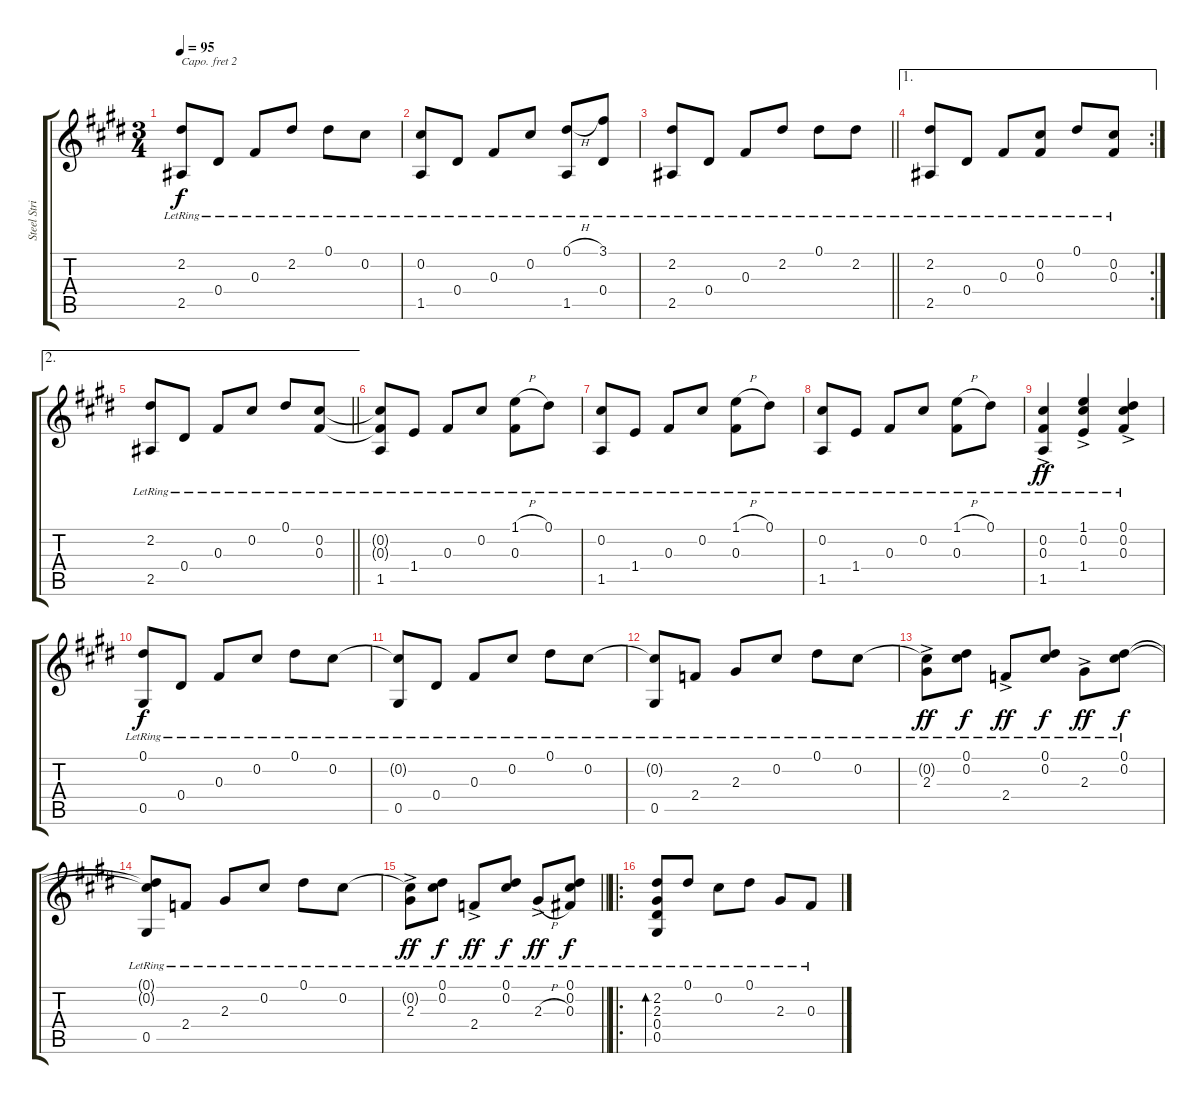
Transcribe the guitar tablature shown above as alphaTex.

\track ("Steel String Acoustic Guitar" "Steel Stri") {instrument acousticguitarsteel}
\staff {score tabs}
\capo 2
\tuning (Db4 B3 E3 Db3 Gb2 E2) {hide}
\ts (3 4)
\tempo 95
\clef g2
\ks e
(2.2{lr} 2.5{lr}).8{dy f} 0.4{lr}.8 0.3{lr}.8 2.2{lr}.8 0.1{lr}.8 0.2{lr}.8 |
\ks c#minor
(0.2{lr} 1.5{lr}).8 0.4{lr}.8 0.3{lr}.8 0.2{lr}.8 (0.1{h lr} 1.5{lr}).8 (3.1{lr} 0.4{lr}).8 |
\barLineRight lightlight
(2.2{lr} 2.5{lr}).8 0.4{lr}.8 0.3{lr}.8 2.2{lr}.8 0.1{lr}.8 2.2{lr}.8 |
\ae 1
\rc 2
(2.2{lr} 2.5{lr}).8 0.4{lr}.8 0.3{lr}.8 (0.2{lr} 0.3{lr}).8 0.1{lr}.8 (0.2{lr} 0.3{lr}).8 |
\ae 2
\barLineRight lightlight
(2.2{lr} 2.5{lr}).8 0.4{lr}.8 0.3{lr}.8 0.2{lr}.8 0.1{lr}.8 (0.2{lr} 0.3{lr}).8 |
\ks e
(0.2{t} 0.3{t} 1.5{lr}).8 1.4{lr}.8 0.3{lr}.8 0.2{lr}.8 (1.1{h lr} 0.3{lr}).8 0.1{lr}.8 |
\ks c#minor
(0.2{lr} 1.5{lr}).8 1.4{lr}.8 0.3{lr}.8 0.2{lr}.8 (1.1{h lr} 0.3{lr}).8 0.1{lr}.8 |
(0.2{lr} 1.5{lr}).8 1.4{lr}.8 0.3{lr}.8 0.2{lr}.8 (1.1{h lr} 0.3{lr}).8 0.1{lr}.8 |
(0.2{ac lr} 0.3{ac lr} 1.5{ac lr}).4{dy ff} (1.1{ac lr} 0.2{ac lr} 1.4{ac lr}).4 (0.1{ac lr} 0.2{ac lr} 0.3{ac lr}).4 |
(0.1{lr} 0.5{lr}).8{dy f} 0.4{lr}.8 0.3{lr}.8 0.2{lr}.8 0.1{lr}.8 0.2{lr}.8 |
\ks e
(0.2{t} 0.5{lr}).8 0.4{lr}.8 0.3{lr}.8 0.2{lr}.8 0.1{lr}.8 0.2{lr}.8 |
\ks c#minor
(0.2{t} 0.5{lr}).8 2.4{lr}.8 2.3{lr}.8 0.2{lr}.8 0.1{lr}.8 0.2{lr}.8 |
(0.2{t} 2.3{ac lr}).8{dy ff} (0.1{lr} 0.2{lr}).8{dy f} 2.4{ac lr}.8{dy ff} (0.1{lr} 0.2{lr}).8{dy f} 2.3{ac lr}.8{dy ff} (0.1{lr} 0.2{lr}).8{dy f} |
(0.1{t} 0.2{t} 0.5{lr}).8 2.4{lr}.8 2.3{lr}.8 0.2{lr}.8 0.1{lr}.8 0.2{lr}.8 |
\barLineRight lightlight
(0.2{t} 2.3{ac lr}).8{dy ff} (0.1{lr} 0.2{lr}).8{dy f} 2.4{ac lr}.8{dy ff} (0.1{lr} 0.2{lr}).8{dy f} 2.3{h ac lr}.8{dy ff} (0.1{lr} 0.2{lr} 0.3{lr}).8{dy f} |
\ro
\ks e
(2.2{lr} 2.3{lr} 0.4{lr} 0.5{lr}).8{bd 30} 0.1{lr}.8 0.2{lr}.8 0.1{lr}.8 2.3{lr}.8 0.3{lr}.8
